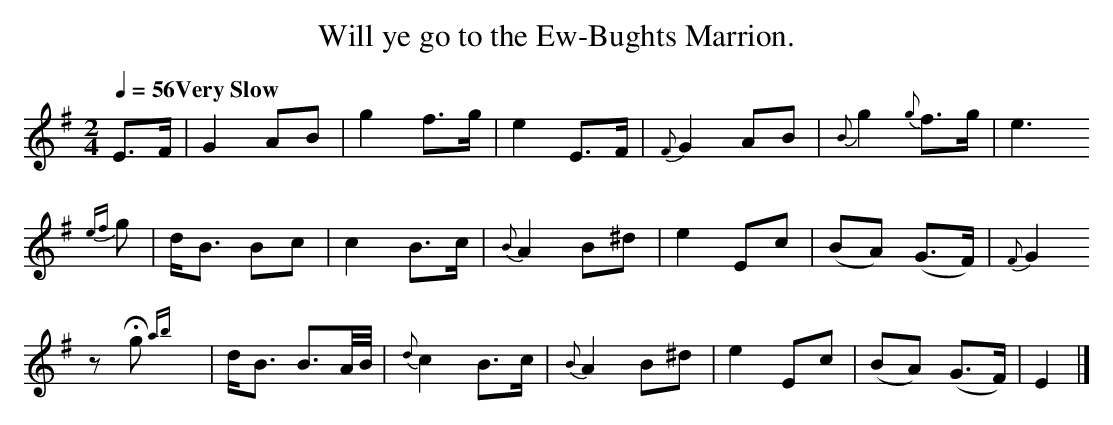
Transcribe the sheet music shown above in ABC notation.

X:1
T:Will ye go to the Ew-Bughts Marrion.
M:2/4
L:1/8
Q:1/4=56 "Very Slow"
K:G
  E>F    |G2  AB       |    g2  f>g|     e2 E>F|{F}G2 AB|{B}g2 {g}f>g |   e3
{ef}g    |d<B Bc       |    c2  B>c| {B} A2 B^d|   e2 Ec|   (BA)   (G>F)|{F}G2
  zHg{ab}y|d<B B3/A//B//|{d}c2 B>c|{B}A2 B^d|   e2 Ec|   (BA)   (G>F)|   E2|]
